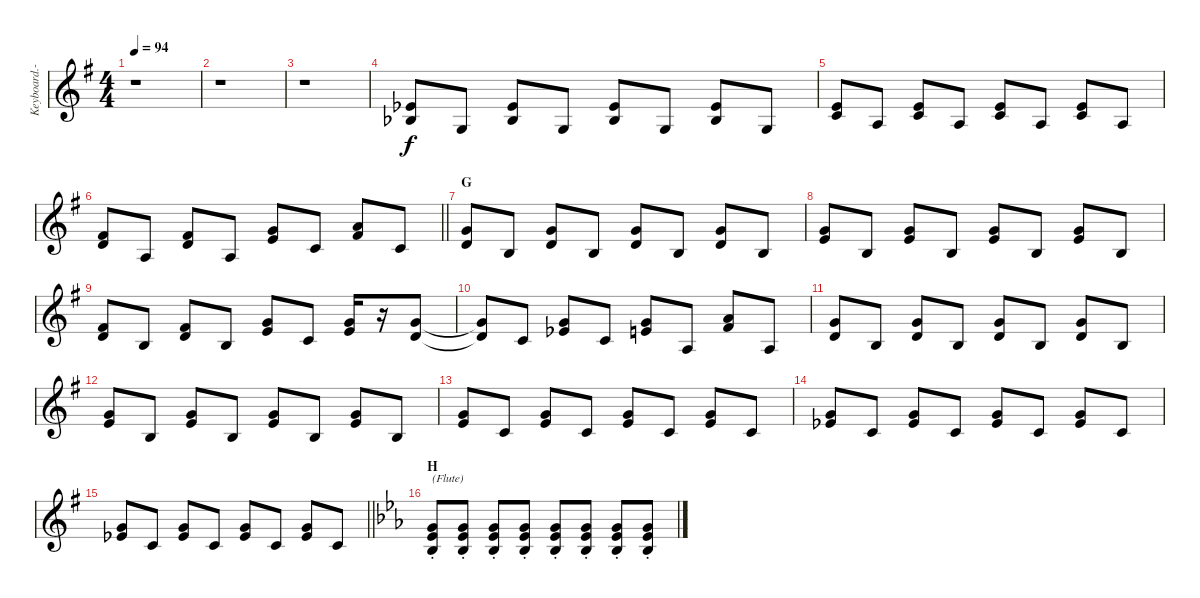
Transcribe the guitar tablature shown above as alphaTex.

\track ("Keyboard.-I" "Keyboard.-") {instrument stringensemble1}
\staff {score}
\tuning (E4 B3 G3 D3 A2 E2 B1) {hide}
\ts (4 4)
\tempo 94
\clef g2
\ks g
r.1{dy f} |
r.1 |
r.1 |
(4.2{acc b} 3.3{acc b}).8 5.4.8 (4.2{acc b} 3.3{acc b}).8 5.4.8 (4.2{acc b} 3.3{acc b}).8 5.4.8 (4.2{acc b} 3.3{acc b}).8 5.4.8 |
(0.1 1.2).8 2.3.8 (0.1 1.2).8 2.3.8 (0.1 1.2).8 2.3.8 (0.1 1.2).8 2.3.8 |
\barLineRight lightlight
(2.1 3.2).8 2.3.8 (2.1 3.2).8 2.3.8 (3.1 5.2).8 5.3.8 (5.1 7.2).8 5.3.8 |
\section ("" "G")
(3.1 3.2).8 4.3.8 (3.1 3.2).8 4.3.8 (3.1 3.2).8 4.3.8 (3.1 3.2).8 4.3.8 |
(3.1 5.2).8 4.3.8 (3.1 5.2).8 4.3.8 (3.1 5.2).8 4.3.8 (3.1 5.2).8 4.3.8 |
(2.1 3.2).8 4.3.8 (2.1 3.2).8 4.3.8 (3.1 5.2).8 5.3.8 (3.1 5.2).16 r.16 (3.1 3.2).8 |
(3.1{t} 3.2{t}).8 5.3.8 (3.1 4.2{acc b}).8 5.3.8 (3.1 5.2).8 2.3.8 (5.1 7.2).8 2.3.8 |
(3.1 3.2).8 4.3.8 (3.1 3.2).8 4.3.8 (3.1 3.2).8 4.3.8 (3.1 3.2).8 4.3.8 |
(3.1 5.2).8 4.3.8 (3.1 5.2).8 4.3.8 (3.1 5.2).8 4.3.8 (3.1 5.2).8 4.3.8 |
(3.1 5.2).8 5.3.8 (3.1 5.2).8 5.3.8 (3.1 5.2).8 5.3.8 (3.1 5.2).8 5.3.8 |
(3.1 4.2{acc b}).8 5.3.8 (3.1 4.2{acc b}).8 5.3.8 (3.1 4.2{acc b}).8 5.3.8 (3.1 4.2{acc b}).8 5.3.8 |
\barLineRight lightlight
(3.1 4.2{acc b}).8 5.3.8 (3.1 4.2{acc b}).8 5.3.8 (3.1 4.2{acc b}).8 5.3.8 (3.1 4.2{acc b}).8 5.3.8 |
\section ("" "H")
\ks eb
(3.1{st} 4.2{st} 3.3{st}).8{txt "(Flute)" instrument flute} (3.1{st} 4.2{st} 3.3{st}).8 (3.1{st} 4.2{st} 3.3{st}).8 (3.1{st} 4.2{st} 3.3{st}).8 (3.1{st} 4.2{st} 3.3{st}).8 (3.1{st} 4.2{st} 3.3{st}).8 (3.1{st} 4.2{st} 3.3{st}).8 (3.1{st} 4.2{st} 3.3{st}).8
